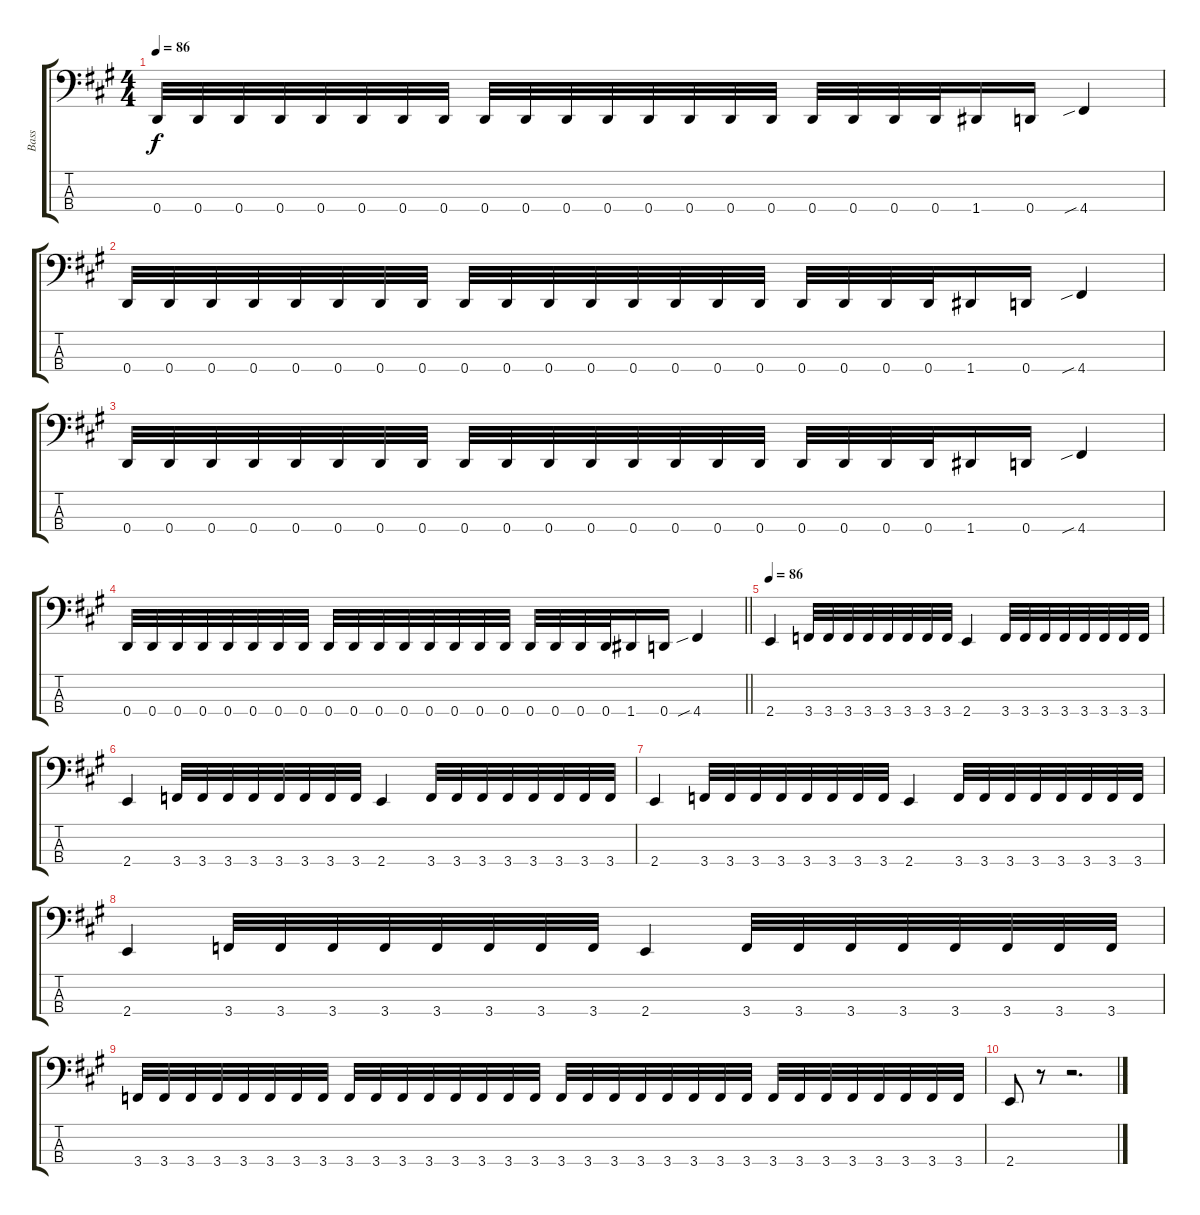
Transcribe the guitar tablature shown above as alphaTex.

\track ("Bass" "Bass") {instrument electricbasspick}
\staff {score tabs}
\tuning (F2 C2 G1 D1) {hide}
\ts (4 4)
\tempo 86
\clef f4
\ks f#minor
0.4.32{dy f} 0.4.32 0.4.32 0.4.32 0.4.32 0.4.32 0.4.32 0.4.32 0.4.32 0.4.32 0.4.32 0.4.32 0.4.32 0.4.32 0.4.32 0.4.32 0.4.32 0.4.32 0.4.32 0.4.32 1.4.16 0.4.16 4.4{sib}.4 |
0.4.32 0.4.32 0.4.32 0.4.32 0.4.32 0.4.32 0.4.32 0.4.32 0.4.32 0.4.32 0.4.32 0.4.32 0.4.32 0.4.32 0.4.32 0.4.32 0.4.32 0.4.32 0.4.32 0.4.32 1.4.16 0.4.16 4.4{sib}.4 |
0.4.32 0.4.32 0.4.32 0.4.32 0.4.32 0.4.32 0.4.32 0.4.32 0.4.32 0.4.32 0.4.32 0.4.32 0.4.32 0.4.32 0.4.32 0.4.32 0.4.32 0.4.32 0.4.32 0.4.32 1.4.16 0.4.16 4.4{sib}.4 |
\barLineRight lightlight
0.4.32 0.4.32 0.4.32 0.4.32 0.4.32 0.4.32 0.4.32 0.4.32 0.4.32 0.4.32 0.4.32 0.4.32 0.4.32 0.4.32 0.4.32 0.4.32 0.4.32 0.4.32 0.4.32 0.4.32 1.4.16 0.4.16 4.4{sib}.4 |
\tempo 86
2.4.4 3.4.32 3.4.32 3.4.32 3.4.32 3.4.32 3.4.32 3.4.32 3.4.32 2.4.4 3.4.32 3.4.32 3.4.32 3.4.32 3.4.32 3.4.32 3.4.32 3.4.32 |
2.4.4 3.4.32 3.4.32 3.4.32 3.4.32 3.4.32 3.4.32 3.4.32 3.4.32 2.4.4 3.4.32 3.4.32 3.4.32 3.4.32 3.4.32 3.4.32 3.4.32 3.4.32 |
2.4.4 3.4.32 3.4.32 3.4.32 3.4.32 3.4.32 3.4.32 3.4.32 3.4.32 2.4.4 3.4.32 3.4.32 3.4.32 3.4.32 3.4.32 3.4.32 3.4.32 3.4.32 |
2.4.4 3.4.32 3.4.32 3.4.32 3.4.32 3.4.32 3.4.32 3.4.32 3.4.32 2.4.4 3.4.32 3.4.32 3.4.32 3.4.32 3.4.32 3.4.32 3.4.32 3.4.32 |
3.4.32 3.4.32 3.4.32 3.4.32 3.4.32 3.4.32 3.4.32 3.4.32 3.4.32 3.4.32 3.4.32 3.4.32 3.4.32 3.4.32 3.4.32 3.4.32 3.4.32 3.4.32 3.4.32 3.4.32 3.4.32 3.4.32 3.4.32 3.4.32 3.4.32 3.4.32 3.4.32 3.4.32 3.4.32 3.4.32 3.4.32 3.4.32 |
2.4.8 r.8 r.2{d}
